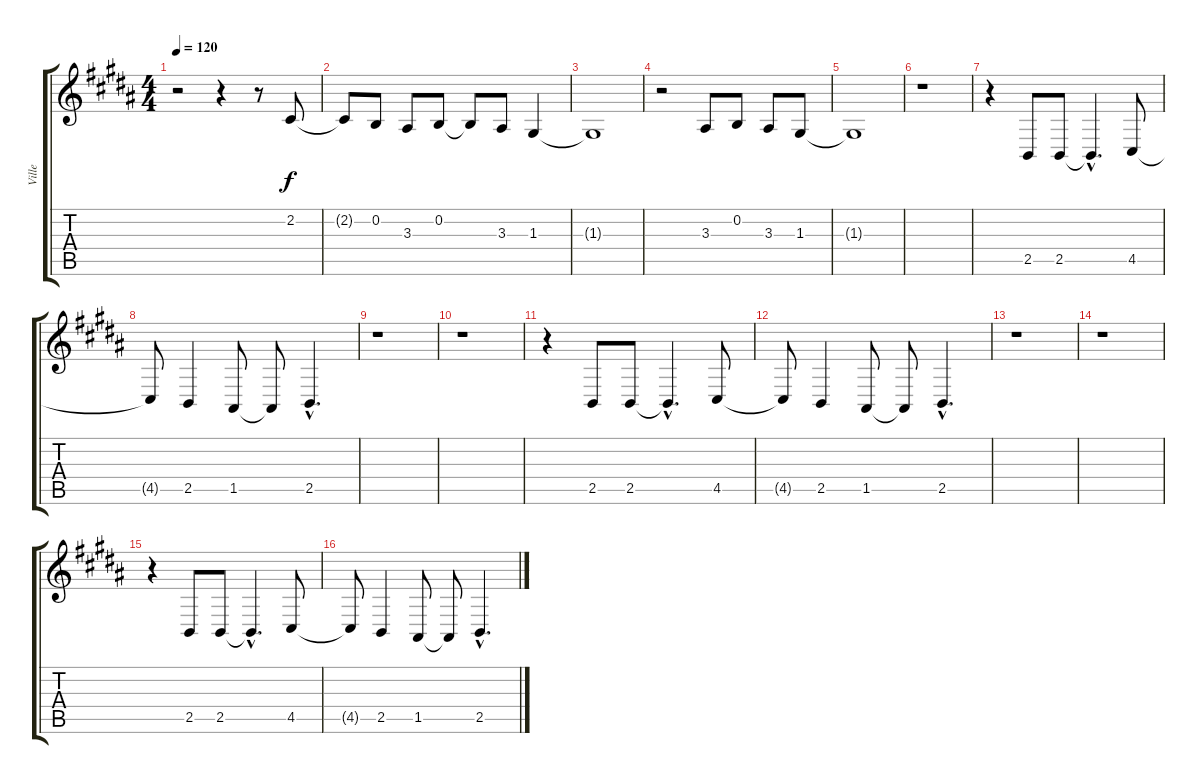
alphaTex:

\track ("Ville" "Ville") {instrument lead2sawtooth}
\staff {score tabs}
\tuning (E4 B3 G3 D3 A2 E2) {hide}
\ts (4 4)
\tempo 120
\clef g2
\ks b
r.2{dy f} r.4 r.8 2.2.8 |
2.2{t}.8 0.2.8 3.3.8 0.2.8 0.2{t}.8 3.3.8 1.3.4 |
1.3{t}.1 |
r.2 3.3.8 0.2.8 3.3.8 1.3.8 |
1.3{t}.1 |
r.1 |
r.4 2.5.8 2.5.8 2.5{hac t}.4{d} 4.5.8 |
4.5{t}.8 2.5.4 1.5.8 1.5{t}.8 2.5{hac}.4{d} |
r.1 |
r.1 |
r.4 2.5.8 2.5.8 2.5{hac t}.4{d} 4.5.8 |
4.5{t}.8 2.5.4 1.5.8 1.5{t}.8 2.5{hac}.4{d} |
r.1 |
r.1 |
r.4 2.5.8 2.5.8 2.5{hac t}.4{d} 4.5.8 |
4.5{t}.8 2.5.4 1.5.8 1.5{t}.8 2.5{hac}.4{d}
